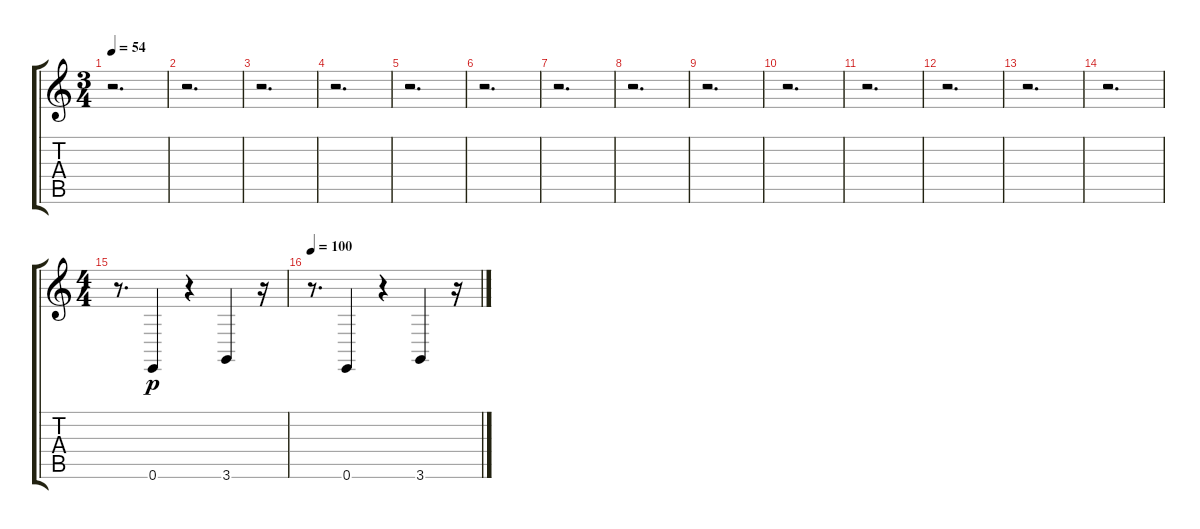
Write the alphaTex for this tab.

\track "" {instrument trombone}
\staff {score tabs}
\tuning (E4 B3 G3 D3 A2 E2) {hide}
\ts (3 4)
\tempo 54
\clef g2
\ks c
r.2{d dy f} |
r.2{d} |
r.2{d} |
r.2{d} |
r.2{d} |
r.2{d} |
r.2{d} |
r.2{d} |
r.2{d} |
r.2{d} |
r.2{d} |
r.2{d} |
r.2{d} |
r.2{d} |
\ts (4 4)
r.8{d} 0.6.4{dy p} r.4 3.6.4 r.16 |
\tempo 100
r.8{d} 0.6.4 r.4 3.6.4 r.16
